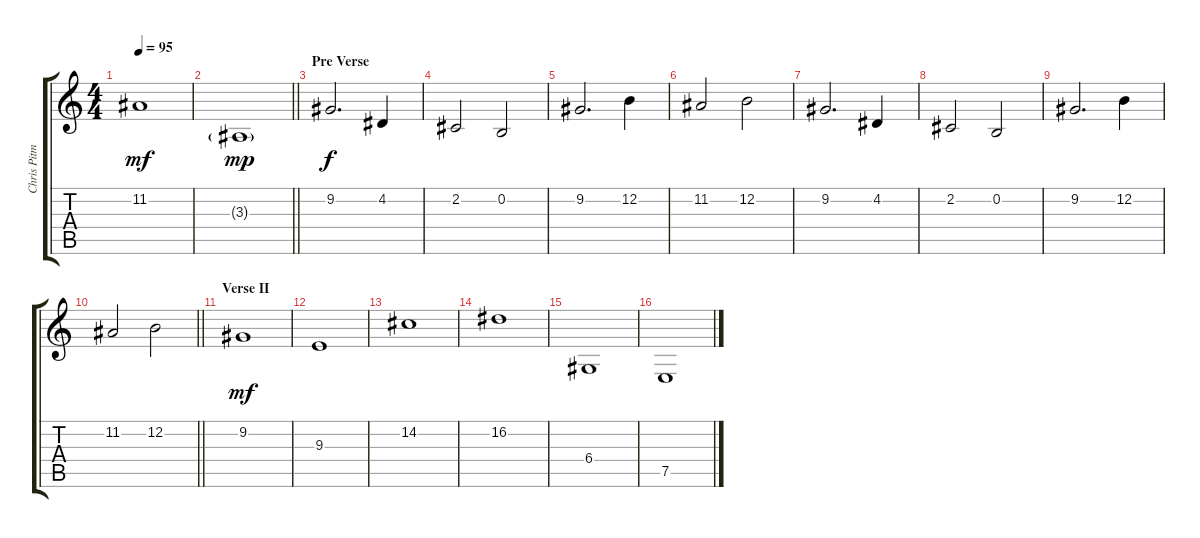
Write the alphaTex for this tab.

\track ("Chris Pitman - Synth" "Chris Pitm") {instrument stringensemble2}
\staff {score tabs}
\tuning (E4 B3 G3 D3 A2 E2) {hide}
\ts (4 4)
\tempo 95
\clef g2
\ks c
11.2.1{dy mf} |
\barLineRight lightlight
3.3{g}.1{dy mp} |
\section ("" "Pre Verse")
9.2.2{d dy f} 4.2.4 |
2.2.2 0.2.2 |
9.2.2{d} 12.2.4 |
11.2.2 12.2.2 |
9.2.2{d} 4.2.4 |
2.2.2 0.2.2 |
9.2.2{d} 12.2.4 |
\barLineRight lightlight
11.2.2 12.2.2 |
\section ("" "Verse II")
9.2.1{dy mf} |
9.3.1 |
14.2.1 |
16.2.1 |
6.4.1 |
7.5.1
